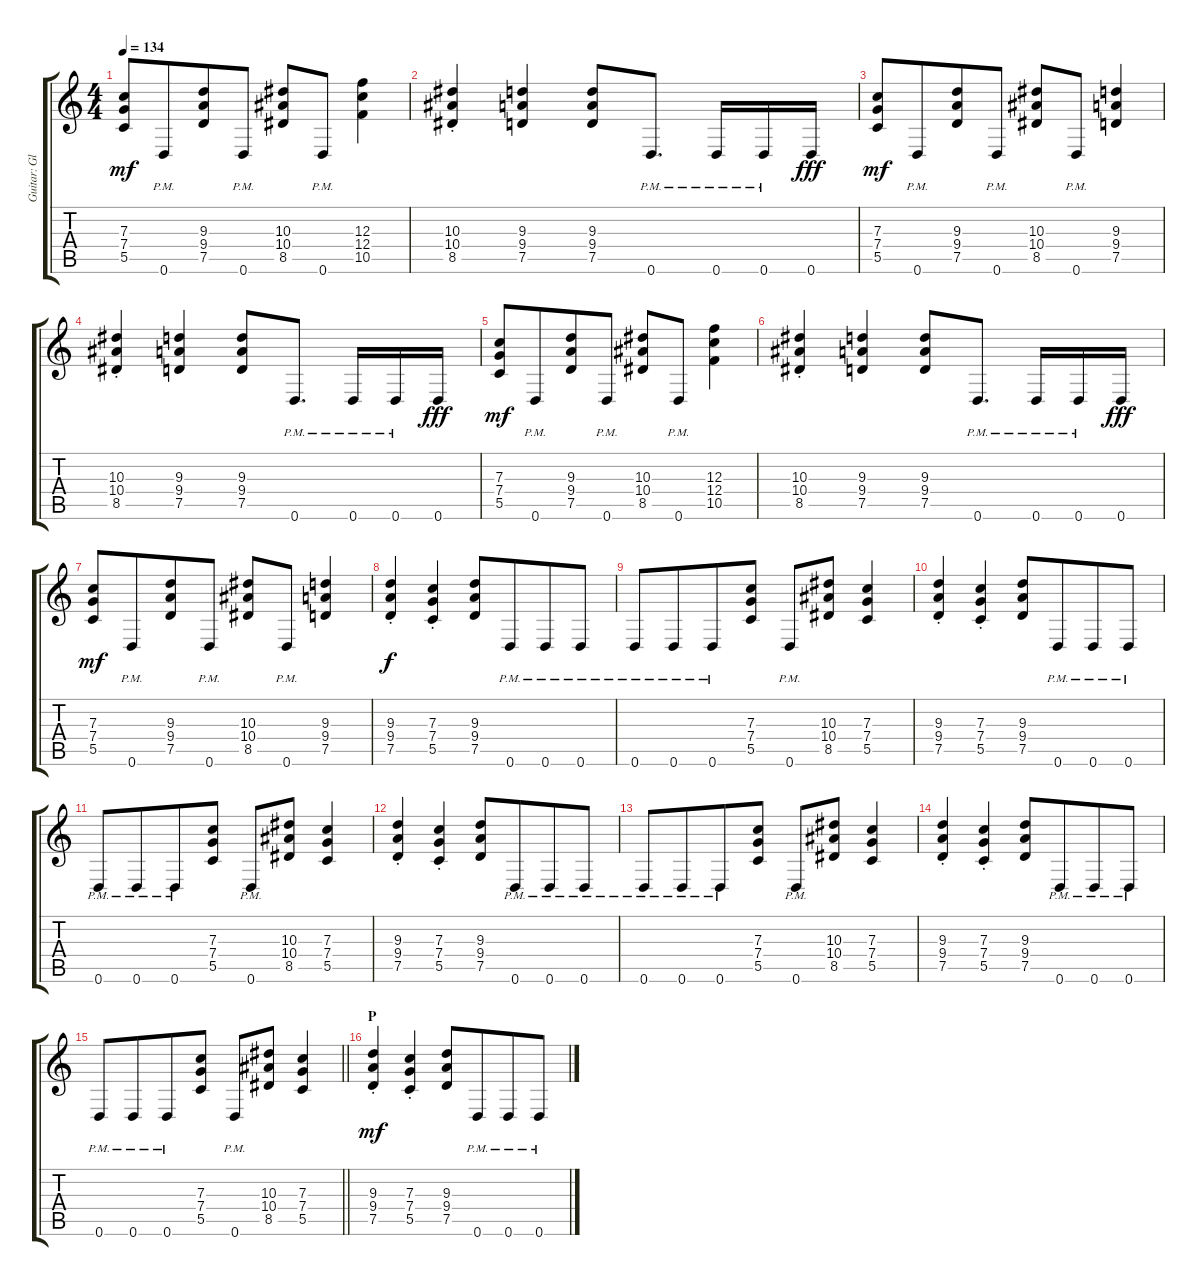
\track ("Guitar: Glenn" "Guitar: Gl") {instrument distortionguitar}
\staff {score tabs}
\tuning (D4 A3 F3 C3 G2 D2) {hide}
\ts (4 4)
\tempo 134
\clef g2
\ks c
(7.3 7.4 5.5).8{dy mf} 0.6{pm}.8{beam merge} (9.3 9.4 7.5).8 0.6{pm}.8 (10.3 10.4 8.5).8 0.6{pm}.8 (12.3 12.4 10.5).4 |
(10.3{st} 10.4{st} 8.5{st}).4 (9.3 9.4 7.5).4 (9.3 9.4 7.5).8 0.6{pm}.8{d} 0.6{pm}.16 0.6{pm}.16 0.6.16{dy fff} |
(7.3 7.4 5.5).8{dy mf} 0.6{pm}.8{beam merge} (9.3 9.4 7.5).8 0.6{pm}.8 (10.3 10.4 8.5).8 0.6{pm}.8 (9.3 9.4 7.5).4 |
(10.3{st} 10.4{st} 8.5{st}).4 (9.3 9.4 7.5).4 (9.3 9.4 7.5).8 0.6{pm}.8{d} 0.6{pm}.16 0.6{pm}.16 0.6.16{dy fff} |
(7.3 7.4 5.5).8{dy mf} 0.6{pm}.8{beam merge} (9.3 9.4 7.5).8 0.6{pm}.8 (10.3 10.4 8.5).8 0.6{pm}.8 (12.3 12.4 10.5).4 |
(10.3{st} 10.4{st} 8.5{st}).4 (9.3 9.4 7.5).4 (9.3 9.4 7.5).8 0.6{pm}.8{d} 0.6{pm}.16 0.6{pm}.16 0.6.16{dy fff} |
(7.3 7.4 5.5).8{dy mf} 0.6{pm}.8{beam merge} (9.3 9.4 7.5).8 0.6{pm}.8 (10.3 10.4 8.5).8 0.6{pm}.8 (9.3 9.4 7.5).4 |
(9.3{st} 9.4{st} 7.5{st}).4{dy f} (7.3{st} 7.4{st} 5.5{st}).4 (9.3 9.4 7.5).8 0.6{pm}.8{beam merge} 0.6{pm}.8 0.6{pm}.8 |
0.6{pm}.8 0.6{pm}.8{beam merge} 0.6{pm}.8 (7.3 7.4 5.5).8 0.6{pm}.8 (10.3 10.4 8.5).8 (7.3 7.4 5.5).4 |
(9.3{st} 9.4{st} 7.5{st}).4 (7.3{st} 7.4{st} 5.5{st}).4 (9.3 9.4 7.5).8 0.6{pm}.8{beam merge} 0.6{pm}.8 0.6{pm}.8 |
0.6{pm}.8 0.6{pm}.8{beam merge} 0.6{pm}.8 (7.3 7.4 5.5).8 0.6{pm}.8 (10.3 10.4 8.5).8 (7.3 7.4 5.5).4 |
(9.3{st} 9.4{st} 7.5{st}).4 (7.3{st} 7.4{st} 5.5{st}).4 (9.3 9.4 7.5).8 0.6{pm}.8{beam merge} 0.6{pm}.8 0.6{pm}.8 |
0.6{pm}.8 0.6{pm}.8{beam merge} 0.6{pm}.8 (7.3 7.4 5.5).8 0.6{pm}.8 (10.3 10.4 8.5).8 (7.3 7.4 5.5).4 |
(9.3{st} 9.4{st} 7.5{st}).4 (7.3{st} 7.4{st} 5.5{st}).4 (9.3 9.4 7.5).8 0.6{pm}.8{beam merge} 0.6{pm}.8 0.6{pm}.8 |
\barLineRight lightlight
0.6{pm}.8 0.6{pm}.8{beam merge} 0.6{pm}.8 (7.3 7.4 5.5).8 0.6{pm}.8 (10.3 10.4 8.5).8 (7.3 7.4 5.5).4 |
\section ("" "P")
(9.3{st} 9.4{st} 7.5{st}).4{dy mf} (7.3{st} 7.4{st} 5.5{st}).4 (9.3 9.4 7.5).8 0.6{pm}.8{beam merge} 0.6{pm}.8 0.6{pm}.8
